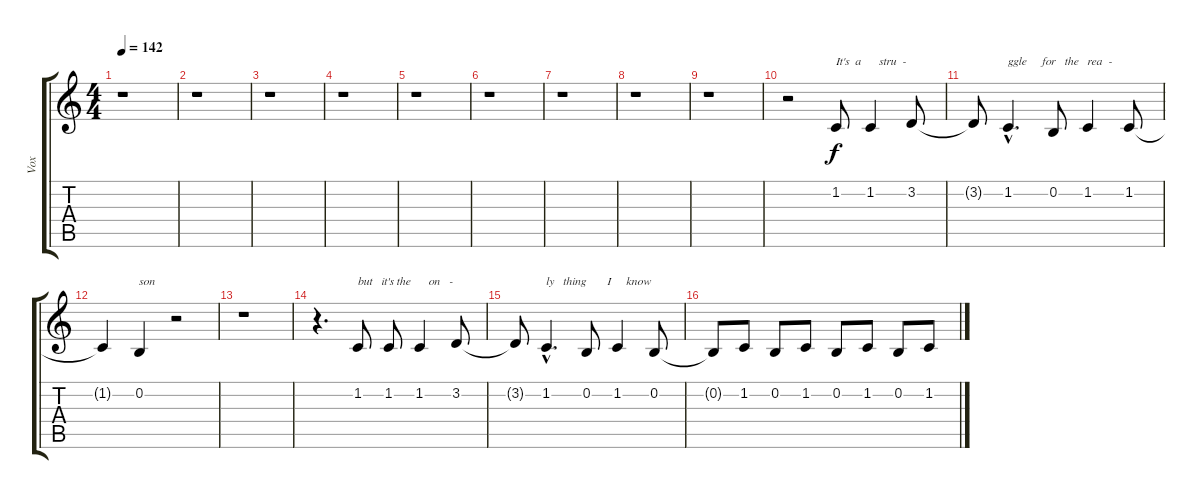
\track ("Vox" "Vox") {instrument violin}
\staff {score tabs}
\tuning (E4 B3 G3 D3 A2 E2) {hide}
\ts (4 4)
\tempo 142
\clef g2
\ks c
r.1{dy f} |
r.1 |
r.1 |
r.1 |
r.1 |
r.1 |
r.1 |
r.1 |
r.1 |
r.2 1.2.8{txt "It's  a      stru  -"} 1.2.4 3.2.8 |
3.2{t}.8 1.2{hac}.4{d txt "ggle     for   the   rea  -"} 0.2.8 1.2.4 1.2.8 |
1.2{t}.4 0.2.4{txt "son"} r.2 |
r.1 |
r.4{d} 1.2.8{txt "but   it's the      on   -"} 1.2.8 1.2.4 3.2.8 |
3.2{t}.8 1.2{hac}.4{d txt "ly   thing       I     know"} 0.2.8 1.2.4 0.2.8 |
0.2{t}.8 1.2.8 0.2.8 1.2.8 0.2.8 1.2.8 0.2.8 1.2.8
